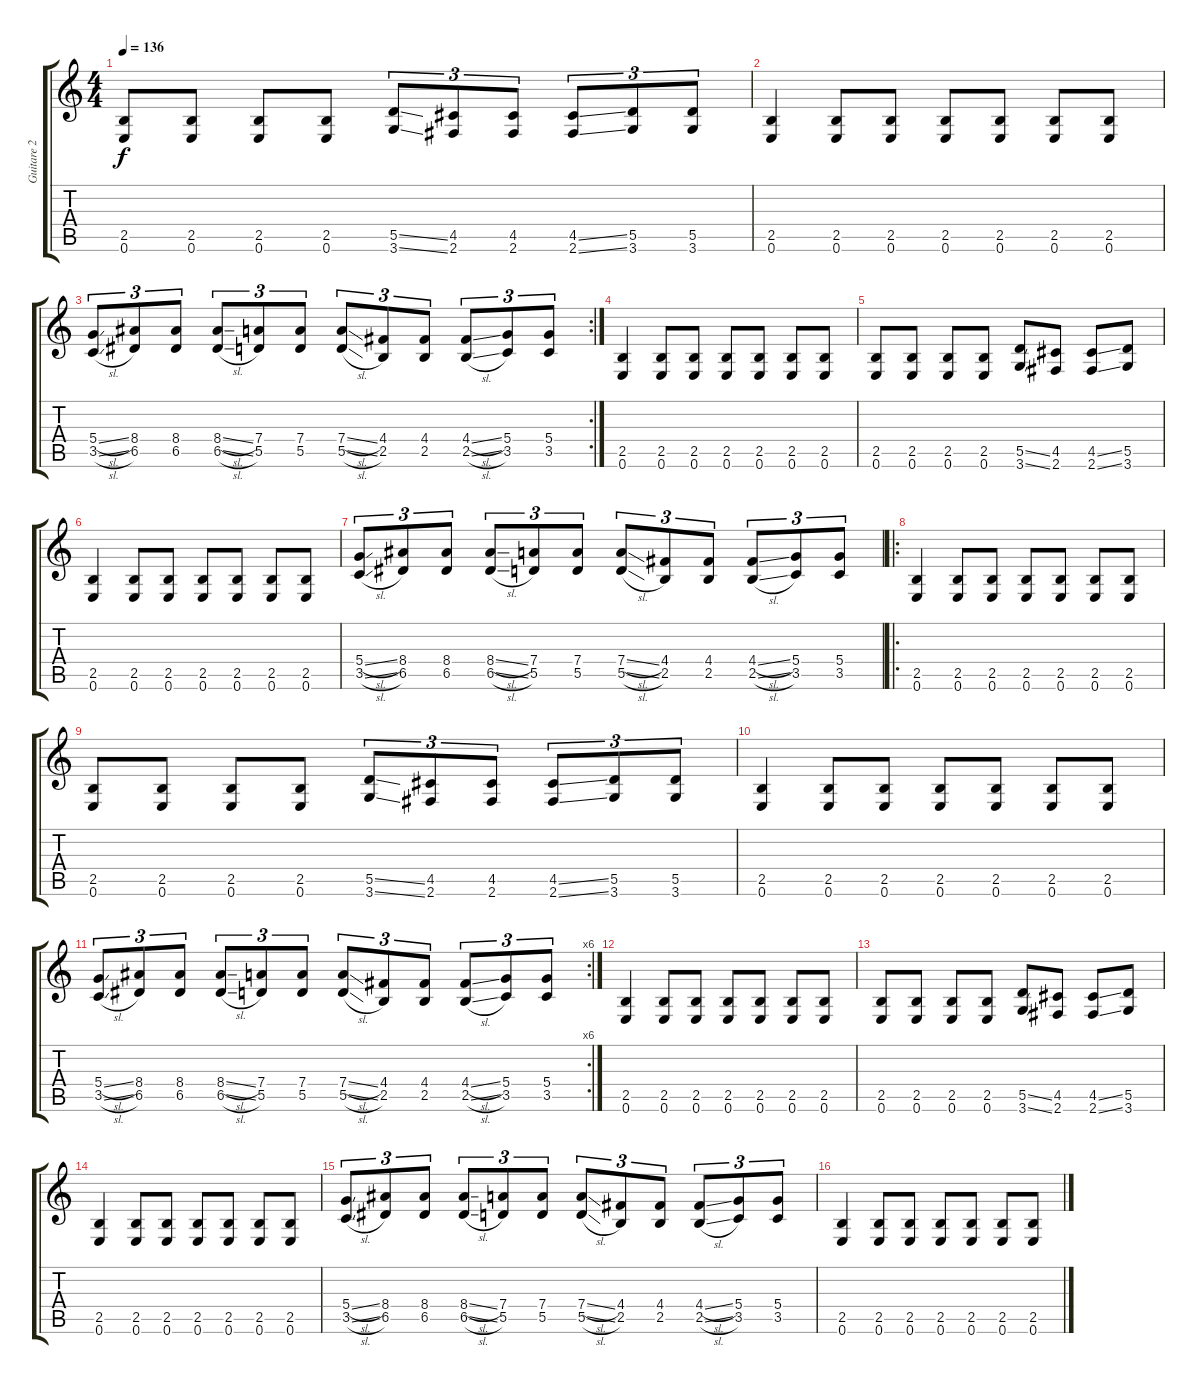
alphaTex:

\track ("Guitare 2" "Guitare 2") {instrument overdrivenguitar}
\staff {score tabs}
\tuning (E4 B3 G3 D3 A2 E2) {hide}
\ts (4 4)
\tempo 136
\clef g2
\ks c
(2.5 0.6).8{dy f} (2.5 0.6).8 (2.5 0.6).8 (2.5 0.6).8 (5.5{ss} 3.6{ss}).8{tu (3 2)} (4.5 2.6).8{tu (3 2)} (4.5 2.6).8{tu (3 2)} (4.5{ss} 2.6{ss}).8{tu (3 2)} (5.5 3.6).8{tu (3 2)} (5.5 3.6).8{tu (3 2)} |
(2.5 0.6).4 (2.5 0.6).8 (2.5 0.6).8 (2.5 0.6).8 (2.5 0.6).8 (2.5 0.6).8 (2.5 0.6).8 |
\rc 2
(5.4{sl} 3.5{sl}).8{tu (3 2)} (8.4 6.5).8{tu (3 2)} (8.4 6.5).8{tu (3 2)} (8.4{sl} 6.5{sl}).8{tu (3 2)} (7.4 5.5).8{tu (3 2)} (7.4 5.5).8{tu (3 2)} (7.4{sl} 5.5{sl}).8{tu (3 2)} (4.4 2.5).8{tu (3 2)} (4.4 2.5).8{tu (3 2)} (4.4{sl} 2.5{sl}).8{tu (3 2)} (5.4 3.5).8{tu (3 2)} (5.4 3.5).8{tu (3 2)} |
(2.5 0.6).4 (2.5 0.6).8 (2.5 0.6).8 (2.5 0.6).8 (2.5 0.6).8 (2.5 0.6).8 (2.5 0.6).8 |
(2.5 0.6).8 (2.5 0.6).8 (2.5 0.6).8 (2.5 0.6).8 (5.5{ss} 3.6{ss}).8 (4.5 2.6).8 (4.5{ss} 2.6{ss}).8 (5.5 3.6).8 |
(2.5 0.6).4 (2.5 0.6).8 (2.5 0.6).8 (2.5 0.6).8 (2.5 0.6).8 (2.5 0.6).8 (2.5 0.6).8 |
(5.4{sl} 3.5{sl}).8{tu (3 2)} (8.4 6.5).8{tu (3 2)} (8.4 6.5).8{tu (3 2)} (8.4{sl} 6.5{sl}).8{tu (3 2)} (7.4 5.5).8{tu (3 2)} (7.4 5.5).8{tu (3 2)} (7.4{sl} 5.5{sl}).8{tu (3 2)} (4.4 2.5).8{tu (3 2)} (4.4 2.5).8{tu (3 2)} (4.4{sl} 2.5{sl}).8{tu (3 2)} (5.4 3.5).8{tu (3 2)} (5.4 3.5).8{tu (3 2)} |
\ro
(2.5 0.6).4 (2.5 0.6).8 (2.5 0.6).8 (2.5 0.6).8 (2.5 0.6).8 (2.5 0.6).8 (2.5 0.6).8 |
(2.5 0.6).8 (2.5 0.6).8 (2.5 0.6).8 (2.5 0.6).8 (5.5{ss} 3.6{ss}).8{tu (3 2)} (4.5 2.6).8{tu (3 2)} (4.5 2.6).8{tu (3 2)} (4.5{ss} 2.6{ss}).8{tu (3 2)} (5.5 3.6).8{tu (3 2)} (5.5 3.6).8{tu (3 2)} |
(2.5 0.6).4 (2.5 0.6).8 (2.5 0.6).8 (2.5 0.6).8 (2.5 0.6).8 (2.5 0.6).8 (2.5 0.6).8 |
\rc 6
(5.4{sl} 3.5{sl}).8{tu (3 2)} (8.4 6.5).8{tu (3 2)} (8.4 6.5).8{tu (3 2)} (8.4{sl} 6.5{sl}).8{tu (3 2)} (7.4 5.5).8{tu (3 2)} (7.4 5.5).8{tu (3 2)} (7.4{sl} 5.5{sl}).8{tu (3 2)} (4.4 2.5).8{tu (3 2)} (4.4 2.5).8{tu (3 2)} (4.4{sl} 2.5{sl}).8{tu (3 2)} (5.4 3.5).8{tu (3 2)} (5.4 3.5).8{tu (3 2)} |
(2.5 0.6).4 (2.5 0.6).8 (2.5 0.6).8 (2.5 0.6).8 (2.5 0.6).8 (2.5 0.6).8 (2.5 0.6).8 |
(2.5 0.6).8 (2.5 0.6).8 (2.5 0.6).8 (2.5 0.6).8 (5.5{ss} 3.6{ss}).8 (4.5 2.6).8 (4.5{ss} 2.6{ss}).8 (5.5 3.6).8 |
(2.5 0.6).4 (2.5 0.6).8 (2.5 0.6).8 (2.5 0.6).8 (2.5 0.6).8 (2.5 0.6).8 (2.5 0.6).8 |
(5.4{sl} 3.5{sl}).8{tu (3 2)} (8.4 6.5).8{tu (3 2)} (8.4 6.5).8{tu (3 2)} (8.4{sl} 6.5{sl}).8{tu (3 2)} (7.4 5.5).8{tu (3 2)} (7.4 5.5).8{tu (3 2)} (7.4{sl} 5.5{sl}).8{tu (3 2)} (4.4 2.5).8{tu (3 2)} (4.4 2.5).8{tu (3 2)} (4.4{sl} 2.5{sl}).8{tu (3 2)} (5.4 3.5).8{tu (3 2)} (5.4 3.5).8{tu (3 2)} |
(2.5 0.6).4 (2.5 0.6).8 (2.5 0.6).8 (2.5 0.6).8 (2.5 0.6).8 (2.5 0.6).8 (2.5 0.6).8
